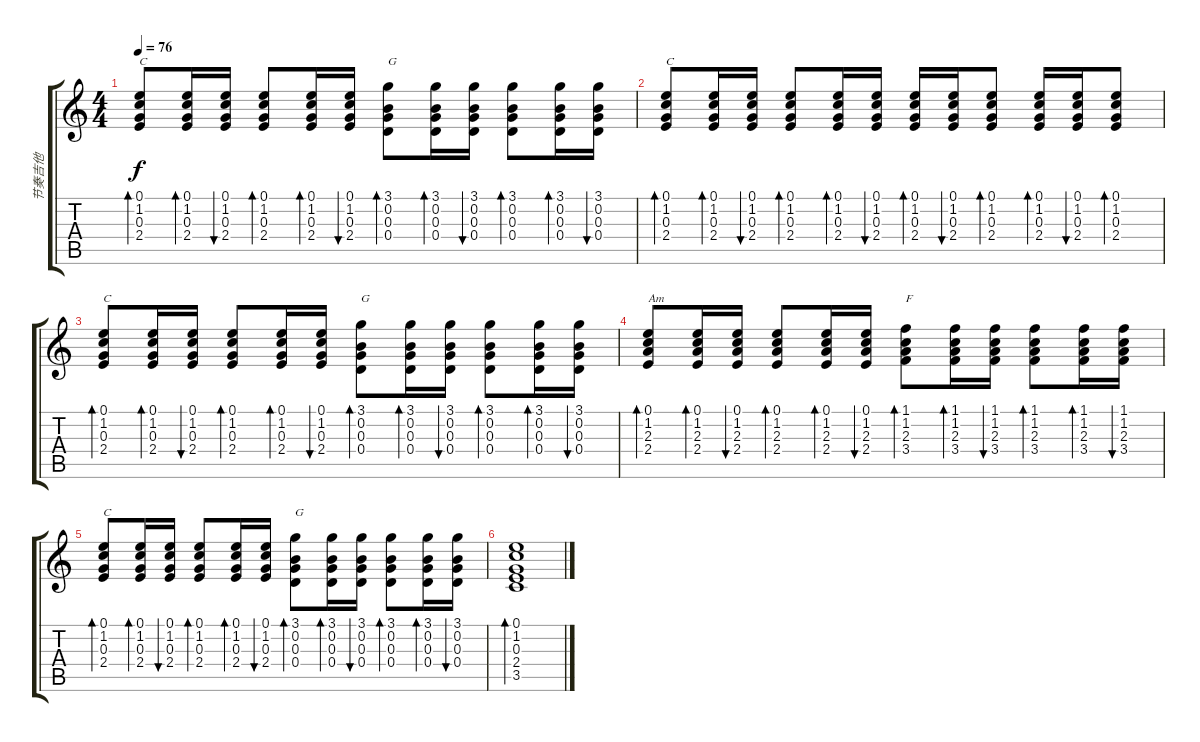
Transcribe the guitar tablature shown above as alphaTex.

\track ("节奏吉他" "节奏吉他") {instrument acousticguitarsteel}
\staff {score tabs}
\tuning (E4 B3 G3 D3 A2 E2) {hide}
\ts (4 4)
\tempo 76
\clef g2
\ks c
(0.1 1.2 0.3 2.4).8{bd 30 txt "C" dy f} (0.1 1.2 0.3 2.4).16{bd 30} (0.1 1.2 0.3 2.4).16{bu 30} (0.1 1.2 0.3 2.4).8{bd 30} (0.1 1.2 0.3 2.4).16{bd 30} (0.1 1.2 0.3 2.4).16{bu 30} (3.1 0.2 0.3 0.4).8{bd 30 txt "G"} (3.1 0.2 0.3 0.4).16{bd 30} (3.1 0.2 0.3 0.4).16{bu 30} (3.1 0.2 0.3 0.4).8{bd 30} (3.1 0.2 0.3 0.4).16{bd 30} (3.1 0.2 0.3 0.4).16{bu 30} |
(0.1 1.2 0.3 2.4).8{bd 30 txt "C"} (0.1 1.2 0.3 2.4).16{bd 30} (0.1 1.2 0.3 2.4).16{bu 30} (0.1 1.2 0.3 2.4).8{bd 30} (0.1 1.2 0.3 2.4).16{bd 30} (0.1 1.2 0.3 2.4).16{bu 30} (0.1 1.2 0.3 2.4).16{bd 30} (0.1 1.2 0.3 2.4).16{bu 30} (0.1 1.2 0.3 2.4).8{bd 30} (0.1 1.2 0.3 2.4).16{bd 30} (0.1 1.2 0.3 2.4).16{bu 30} (0.1 1.2 0.3 2.4).8{bd 30} |
(0.1 1.2 0.3 2.4).8{bd 30 txt "C"} (0.1 1.2 0.3 2.4).16{bd 30} (0.1 1.2 0.3 2.4).16{bu 30} (0.1 1.2 0.3 2.4).8{bd 30} (0.1 1.2 0.3 2.4).16{bd 30} (0.1 1.2 0.3 2.4).16{bu 30} (3.1 0.2 0.3 0.4).8{bd 30 txt "G"} (3.1 0.2 0.3 0.4).16{bd 30} (3.1 0.2 0.3 0.4).16{bu 30} (3.1 0.2 0.3 0.4).8{bd 30} (3.1 0.2 0.3 0.4).16{bd 30} (3.1 0.2 0.3 0.4).16{bu 30} |
(0.1 1.2 2.3 2.4).8{bd 30 txt "Am"} (0.1 1.2 2.3 2.4).16{bd 30} (0.1 1.2 2.3 2.4).16{bu 30} (0.1 1.2 2.3 2.4).8{bd 30} (0.1 1.2 2.3 2.4).16{bd 30} (0.1 1.2 2.3 2.4).16{bu 30} (1.1 1.2 2.3 3.4).8{bd 30 txt "F"} (1.1 1.2 2.3 3.4).16{bd 30} (1.1 1.2 2.3 3.4).16{bu 30} (1.1 1.2 2.3 3.4).8{bd 30} (1.1 1.2 2.3 3.4).16{bd 30} (1.1 1.2 2.3 3.4).16{bu 30} |
(0.1 1.2 0.3 2.4).8{bd 30 txt "C"} (0.1 1.2 0.3 2.4).16{bd 30} (0.1 1.2 0.3 2.4).16{bu 30} (0.1 1.2 0.3 2.4).8{bd 30} (0.1 1.2 0.3 2.4).16{bd 30} (0.1 1.2 0.3 2.4).16{bu 30} (3.1 0.2 0.3 0.4).8{bd 30 txt "G"} (3.1 0.2 0.3 0.4).16{bd 30} (3.1 0.2 0.3 0.4).16{bu 30} (3.1 0.2 0.3 0.4).8{bd 30} (3.1 0.2 0.3 0.4).16{bd 30} (3.1 0.2 0.3 0.4).16{bu 30} |
(0.1 1.2 0.3 2.4 3.5).1{bd 120}
